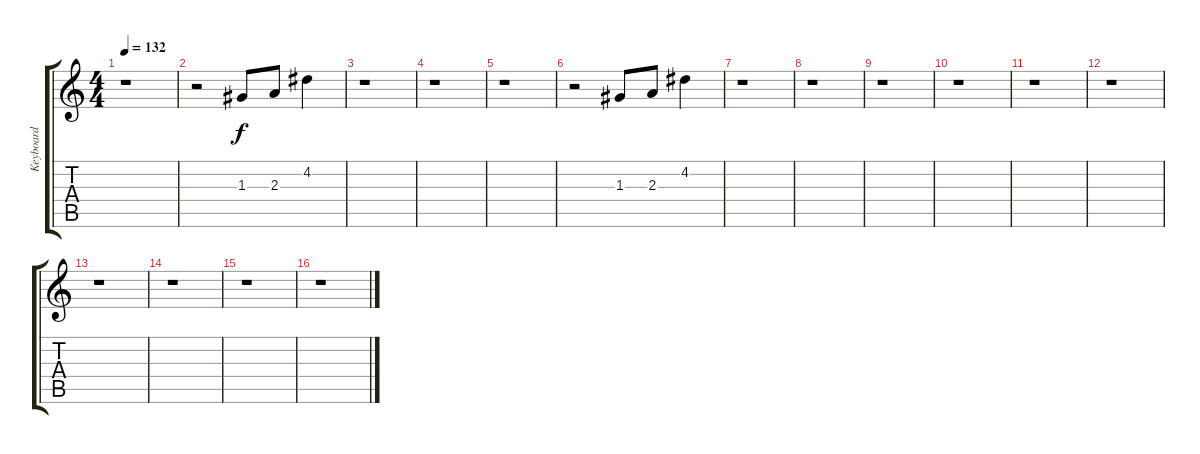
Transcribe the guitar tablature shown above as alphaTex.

\track ("Keyboard" "Keyboard") {instrument rockorgan}
\staff {score tabs}
\tuning (E5 B4 G4 D4 A3 E3) {hide}
\ts (4 4)
\tempo 132
\clef g2
\ks c
r.1{dy f} |
r.2 1.3.8 2.3.8 4.2.4 |
r.1 |
r.1 |
r.1 |
r.2 1.3.8 2.3.8 4.2.4 |
r.1 |
r.1 |
r.1 |
r.1 |
r.1 |
r.1 |
r.1 |
r.1 |
r.1 |
r.1
